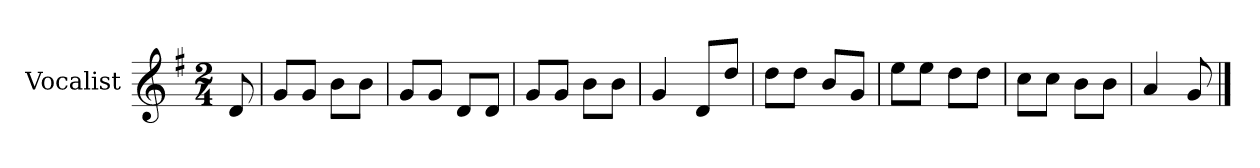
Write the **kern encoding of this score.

**kern
*part1
*staff1
*I"Vocalist
*k[f#]
*G:
*M2/4
=
8d
=1
8gL
8gJ
8bL
8bJ
=2
8gL
8gJ
8dL
8dJ
=3
8gL
8gJ
8bL
8bJ
=4
4g
8dL
8ddJ
=5
8ddL
8ddJ
8bL
8gJ
=6
8eeL
8eeJ
8ddL
8ddJ
=7
8ccL
8ccJ
8bL
8bJ
=8
4a
8g
==
*-
